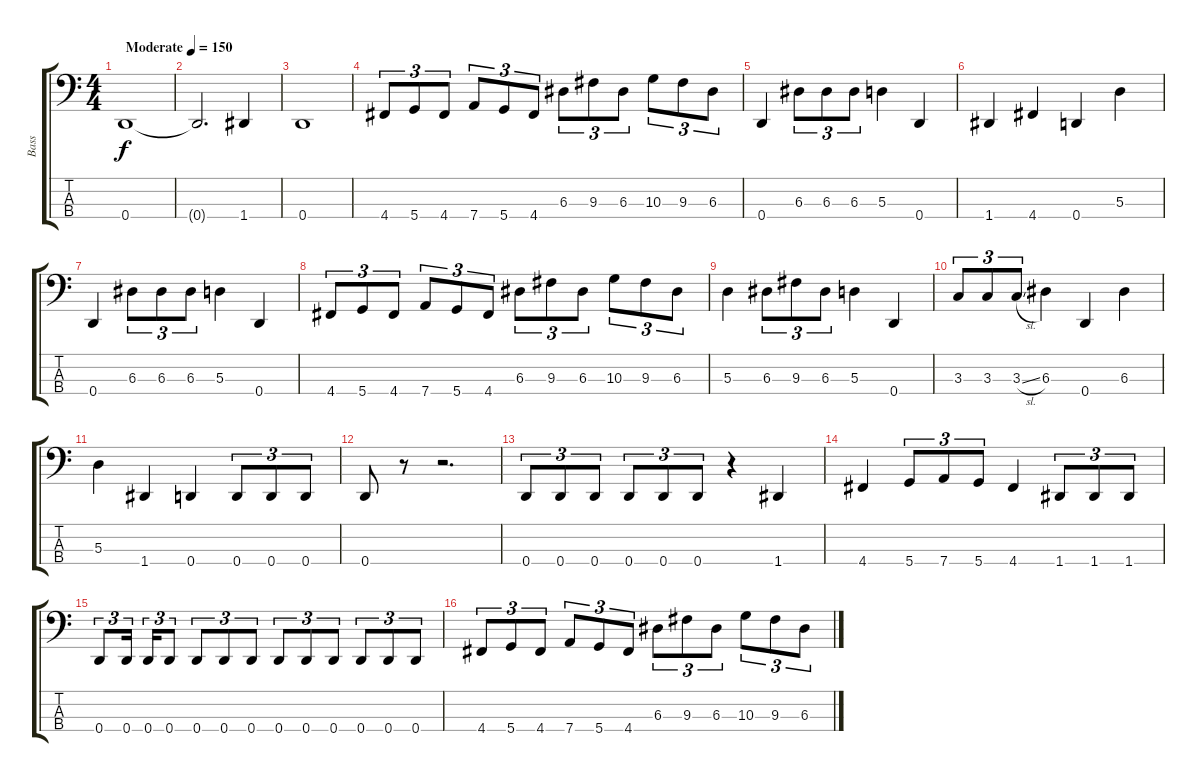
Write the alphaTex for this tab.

\track ("Bass" "Bass") {instrument electricbasspick}
\staff {score tabs}
\tuning (G2 D2 A1 D1) {hide}
\ts (4 4)
\tempo (150 "Moderate")
\clef f4
\ks c
0.4.1{dy f instrument electricbasspick} |
0.4{t}.2{d} 1.4.4 |
0.4.1 |
4.4.8{tu (3 2)} 5.4.8{tu (3 2)} 4.4.8{tu (3 2)} 7.4.8{tu (3 2)} 5.4.8{tu (3 2)} 4.4.8{tu (3 2)} 6.3.8{tu (3 2)} 9.3.8{tu (3 2)} 6.3.8{tu (3 2)} 10.3.8{tu (3 2)} 9.3.8{tu (3 2)} 6.3.8{tu (3 2)} |
0.4.4 6.3.8{tu (3 2)} 6.3.8{tu (3 2)} 6.3.8{tu (3 2)} 5.3.4 0.4.4 |
1.4.4 4.4.4 0.4.4 5.3.4 |
0.4.4 6.3.8{tu (3 2)} 6.3.8{tu (3 2)} 6.3.8{tu (3 2)} 5.3.4 0.4.4 |
4.4.8{tu (3 2)} 5.4.8{tu (3 2)} 4.4.8{tu (3 2)} 7.4.8{tu (3 2)} 5.4.8{tu (3 2)} 4.4.8{tu (3 2)} 6.3.8{tu (3 2)} 9.3.8{tu (3 2)} 6.3.8{tu (3 2)} 10.3.8{tu (3 2)} 9.3.8{tu (3 2)} 6.3.8{tu (3 2)} |
5.3.4 6.3.8{tu (3 2)} 9.3.8{tu (3 2)} 6.3.8{tu (3 2)} 5.3.4 0.4.4 |
3.3.8{tu (3 2)} 3.3.8{tu (3 2)} 3.3{sl}.8{tu (3 2)} 6.3.4 0.4.4 6.3.4 |
5.3.4 1.4.4 0.4.4 0.4.8{tu (3 2)} 0.4.8{tu (3 2)} 0.4.8{tu (3 2)} |
0.4.8 r.8 r.2{d} |
0.4.8{tu (3 2)} 0.4.8{tu (3 2)} 0.4.8{tu (3 2)} 0.4.8{tu (3 2)} 0.4.8{tu (3 2)} 0.4.8{tu (3 2)} r.4 1.4.4 |
4.4.4 5.4.8{tu (3 2)} 7.4.8{tu (3 2)} 5.4.8{tu (3 2)} 4.4.4 1.4.8{tu (3 2)} 1.4.8{tu (3 2)} 1.4.8{tu (3 2)} |
0.4.8{tu (3 2)} 0.4.16{tu (3 2) beam splitsecondary} 0.4.16{tu (3 2)} 0.4.8{tu (3 2)} 0.4.8{tu (3 2)} 0.4.8{tu (3 2)} 0.4.8{tu (3 2)} 0.4.8{tu (3 2)} 0.4.8{tu (3 2)} 0.4.8{tu (3 2)} 0.4.8{tu (3 2)} 0.4.8{tu (3 2)} 0.4.8{tu (3 2)} |
4.4.8{tu (3 2)} 5.4.8{tu (3 2)} 4.4.8{tu (3 2)} 7.4.8{tu (3 2)} 5.4.8{tu (3 2)} 4.4.8{tu (3 2)} 6.3.8{tu (3 2)} 9.3.8{tu (3 2)} 6.3.8{tu (3 2)} 10.3.8{tu (3 2)} 9.3.8{tu (3 2)} 6.3.8{tu (3 2)}
